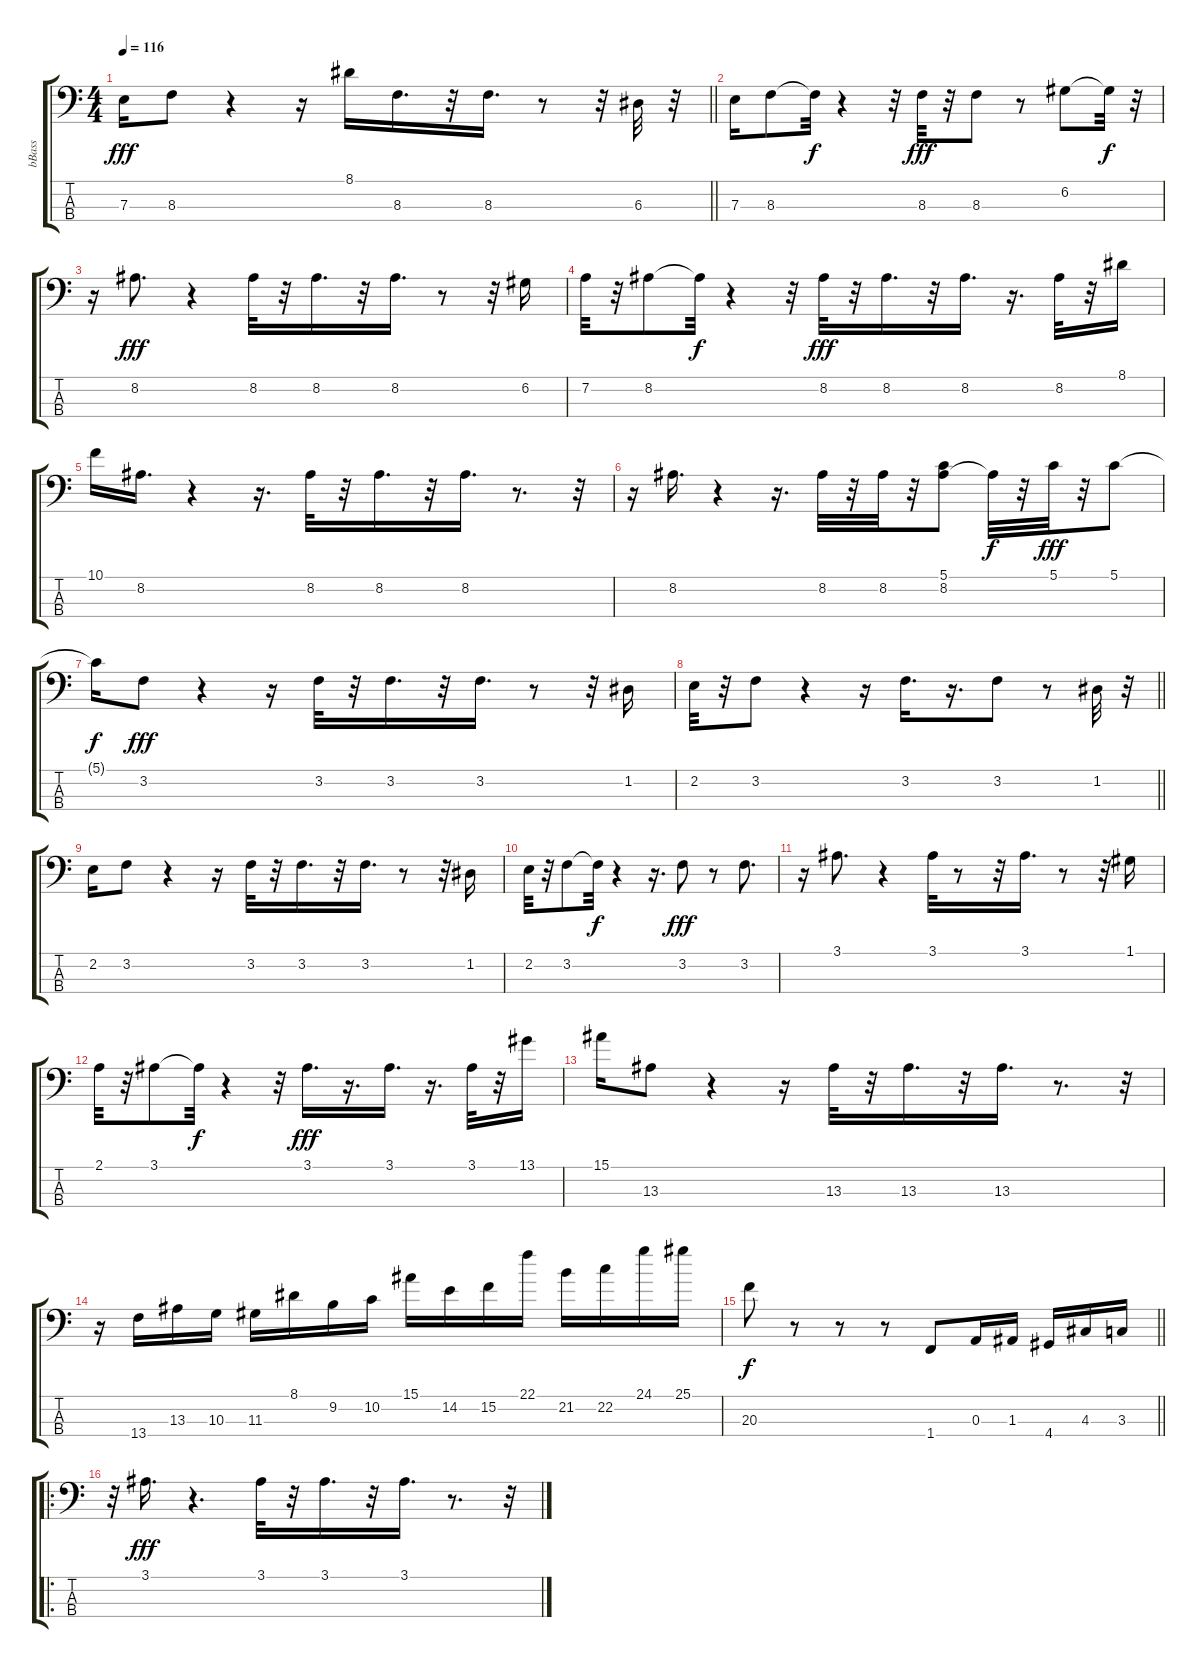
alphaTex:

\track ("bBass" "bBass") {instrument slapbass2}
\staff {score tabs}
\tuning (G2 D2 A1 E1) {hide}
\ts (4 4)
\tempo 116
\clef f4
\barLineRight lightlight
\ks c
7.3.16{dy fff} 8.3.8 r.4 r.16 8.1.16 8.3.16{d} r.32 8.3.16{d} r.8 r.32 6.3.32 r.32 |
\section ("" "")
7.3.16 8.3.8 8.3{t}.32{dy f} r.4 r.32 8.3.32{dy fff} r.32 8.3.8 r.8 6.2.8 6.2{t}.32{dy f} r.32 |
r.16 8.2.8{d dy fff} r.4 8.2.32 r.32 8.2.16{d} r.32 8.2.16{d} r.8 r.32 6.2.16 |
7.2.32 r.32 8.2.8 8.2{t}.32{dy f} r.4 r.32 8.2.32{dy fff} r.32 8.2.16{d} r.32 8.2.16{d} r.16{d} 8.2.32 r.32 8.1.16 |
10.1.16 8.2.16{d} r.4 r.16{d} 8.2.32 r.32 8.2.16{d} r.32 8.2.16{d} r.8{d} r.32 |
r.16 8.2.16{d} r.4 r.16{d} 8.2.32 r.32 8.2.32 r.32 (5.1 8.2).8 8.2{t}.32{dy f} r.32 5.1.32{dy fff} r.32 5.1.8 |
5.1{t}.16{dy f} 3.2.8{dy fff} r.4 r.16 3.2.32 r.32 3.2.16{d} r.32 3.2.16{d} r.8 r.32 1.2.16 |
\barLineRight lightlight
2.2.32 r.32 3.2.8 r.4 r.16 3.2.16{d} r.16{d} 3.2.8 r.8 1.2.32 r.32 |
\section ("" "")
2.2.16 3.2.8 r.4 r.16 3.2.32 r.32 3.2.16{d} r.32 3.2.16{d} r.8 r.32 1.2.16 |
2.2.32 r.32 3.2.8 3.2{t}.32{dy f} r.4 r.16{d} 3.2.8{dy fff} r.8 3.2.8{d} |
r.16 3.1.8{d} r.4 3.1.32 r.8 r.32 3.1.16{d} r.8 r.32 1.1.16 |
2.1.32 r.32 3.1.8 3.1{t}.32{dy f} r.4 r.32 3.1.16{d dy fff} r.16{d} 3.1.16{d} r.16{d} 3.1.32 r.32 13.1.16 |
15.1.16 13.3.8 r.4 r.16 13.3.32 r.32{txt ""} 13.3.16{d} r.32 13.3.16{d} r.8{d} r.32 |
r.16 13.4.16 13.3.16 10.3.16 11.3.16 8.1.16 9.2.16 10.2.16 15.1.16 14.2.16 15.2.16 22.1.16 21.2.16 22.2.16 24.1.16 25.1.16 |
\barLineRight lightlight
20.3.8{dy f} r.8 r.8 r.8 1.4.8 0.3.16 1.3.16 4.4.16 4.3.16 3.3.16 |
\ro
\section ("" "")
r.32 3.1.16{d dy fff} r.4{d} 3.1.32 r.32 3.1.16{d} r.32 3.1.16{d} r.8{d} r.32
